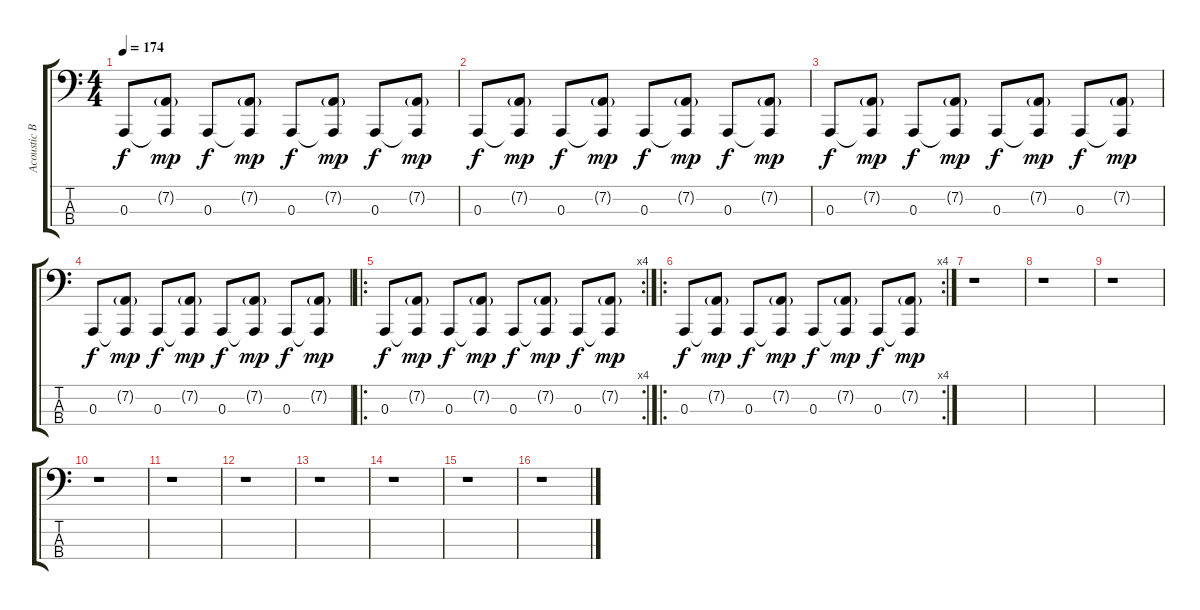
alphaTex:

\track ("Acoustic Basses" "Acoustic B") {instrument acousticgrandpiano}
\staff {score tabs}
\tuning (G2 D2 A1 E1) {hide}
\ts (4 4)
\tempo 174
\clef f4
\ks c
0.3.8{dy f instrument acousticgrandpiano} (7.2{g} 0.3{t}).8{dy mp} 0.3.8{dy f} (7.2{g} 0.3{t}).8{dy mp} 0.3.8{dy f} (7.2{g} 0.3{t}).8{dy mp} 0.3.8{dy f} (7.2{g} 0.3{t}).8{dy mp} |
0.3.8{dy f} (7.2{g} 0.3{t}).8{dy mp} 0.3.8{dy f} (7.2{g} 0.3{t}).8{dy mp} 0.3.8{dy f} (7.2{g} 0.3{t}).8{dy mp} 0.3.8{dy f} (7.2{g} 0.3{t}).8{dy mp} |
0.3.8{dy f} (7.2{g} 0.3{t}).8{dy mp} 0.3.8{dy f} (7.2{g} 0.3{t}).8{dy mp} 0.3.8{dy f} (7.2{g} 0.3{t}).8{dy mp} 0.3.8{dy f} (7.2{g} 0.3{t}).8{dy mp} |
0.3.8{dy f} (7.2{g} 0.3{t}).8{dy mp} 0.3.8{dy f} (7.2{g} 0.3{t}).8{dy mp} 0.3.8{dy f} (7.2{g} 0.3{t}).8{dy mp} 0.3.8{dy f} (7.2{g} 0.3{t}).8{dy mp} |
\ro
\rc 4
0.3.8{dy f} (7.2{g} 0.3{t}).8{dy mp} 0.3.8{dy f} (7.2{g} 0.3{t}).8{dy mp} 0.3.8{dy f} (7.2{g} 0.3{t}).8{dy mp} 0.3.8{dy f} (7.2{g} 0.3{t}).8{dy mp} |
\ro
\rc 4
0.3.8{dy f} (7.2{g} 0.3{t}).8{dy mp} 0.3.8{dy f} (7.2{g} 0.3{t}).8{dy mp} 0.3.8{dy f} (7.2{g} 0.3{t}).8{dy mp} 0.3.8{dy f} (7.2{g} 0.3{t}).8{dy mp} |
r.1 |
r.1 |
r.1 |
r.1 |
r.1 |
r.1 |
r.1 |
r.1 |
r.1 |
r.1
